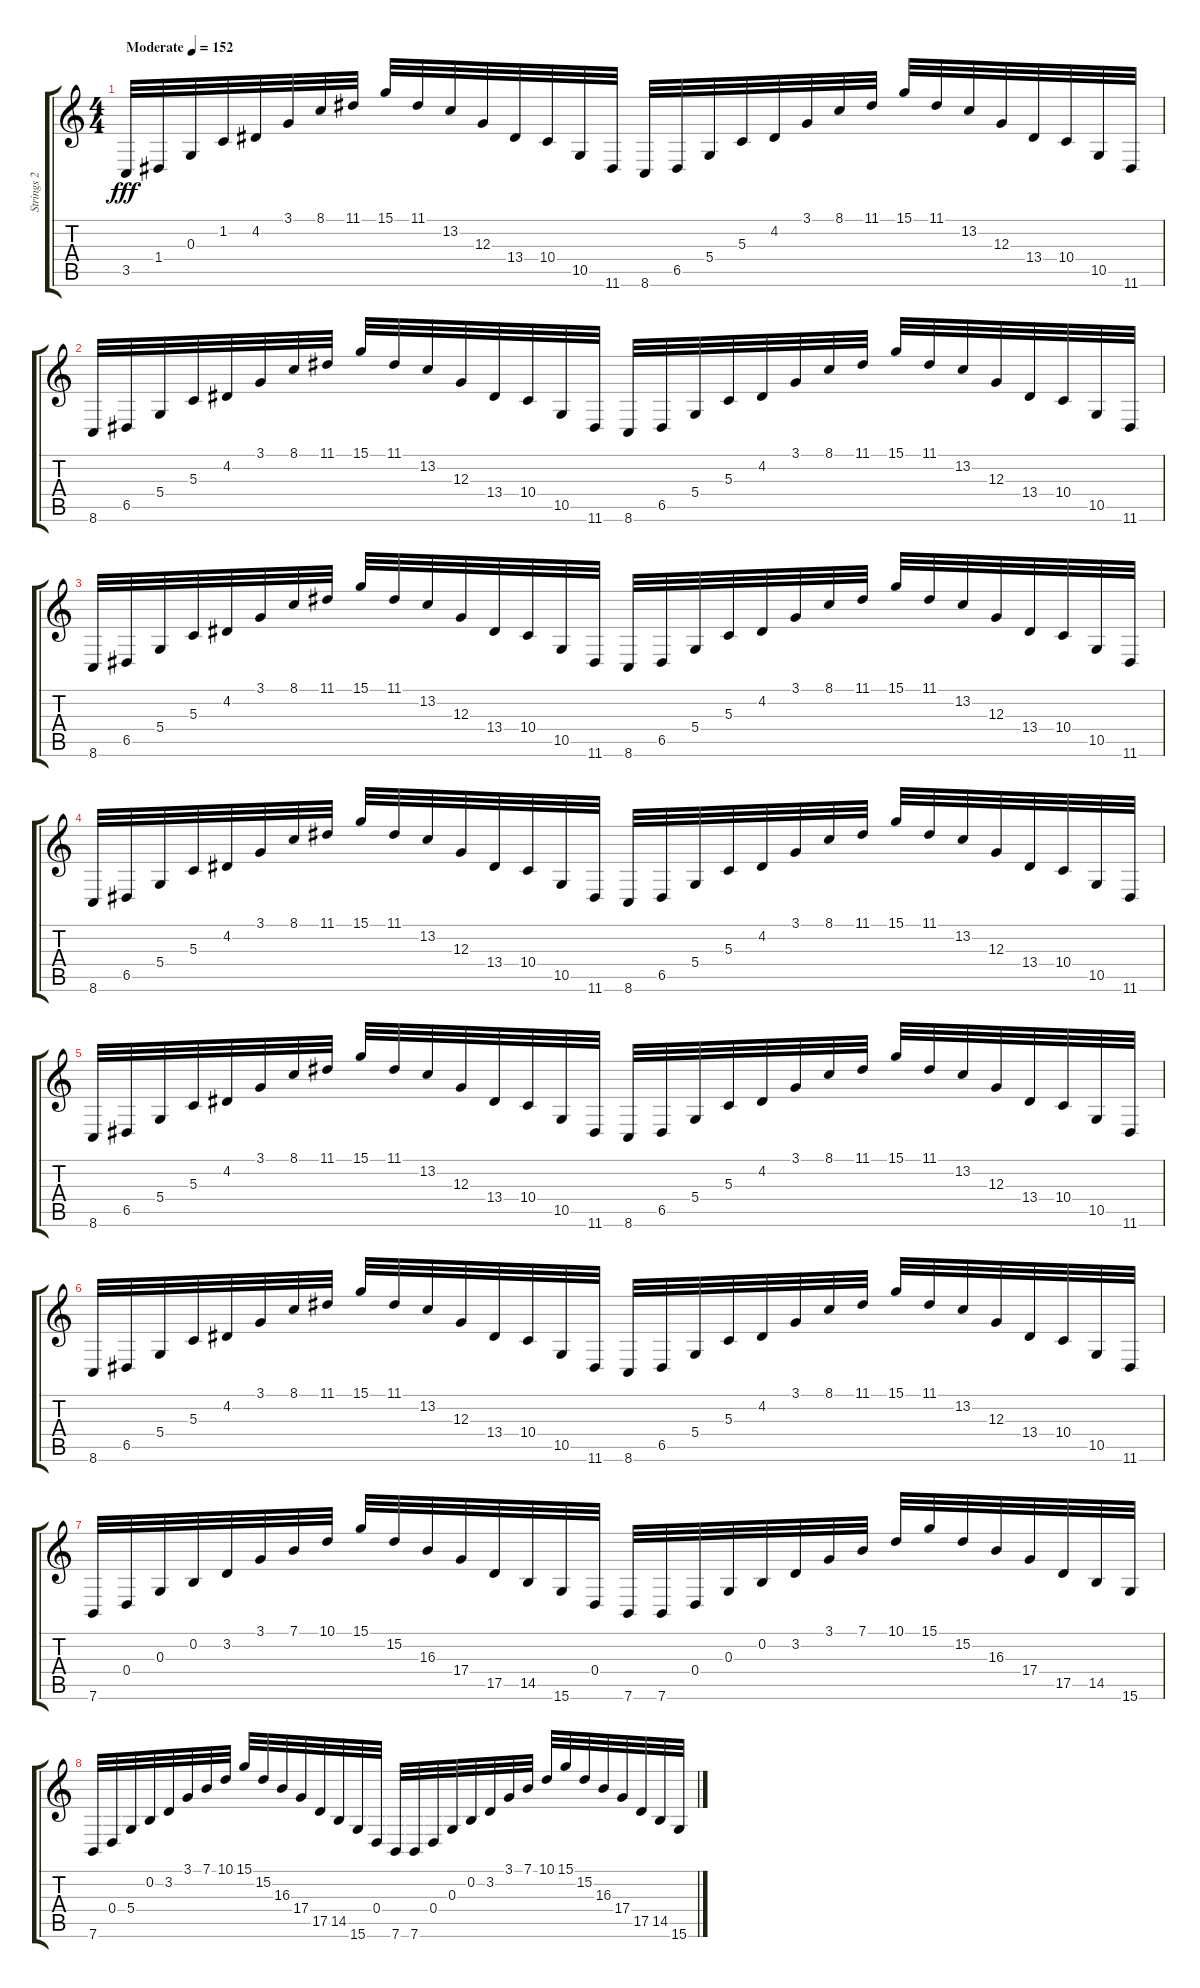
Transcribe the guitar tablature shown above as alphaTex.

\track ("Strings 2" "Strings 2") {instrument stringensemble1}
\staff {score tabs}
\tuning (E4 B3 G3 D3 A2 E2) {hide}
\ts (4 4)
\tempo (152 "Moderate")
\clef g2
\ks c
3.5.32{dy fff instrument stringensemble1} 1.4.32 0.3.32 1.2.32 4.2.32 3.1.32 8.1.32 11.1.32 15.1.32 11.1.32 13.2.32 12.3.32 13.4.32 10.4.32 10.5.32 11.6.32 8.6.32 6.5.32 5.4.32 5.3.32 4.2.32 3.1.32 8.1.32 11.1.32 15.1.32 11.1.32 13.2.32 12.3.32 13.4.32 10.4.32 10.5.32 11.6.32 |
8.6.32 6.5.32 5.4.32 5.3.32 4.2.32 3.1.32 8.1.32 11.1.32 15.1.32 11.1.32 13.2.32 12.3.32 13.4.32 10.4.32 10.5.32 11.6.32 8.6.32 6.5.32 5.4.32 5.3.32 4.2.32 3.1.32 8.1.32 11.1.32 15.1.32 11.1.32 13.2.32 12.3.32 13.4.32 10.4.32 10.5.32 11.6.32 |
8.6.32 6.5.32 5.4.32 5.3.32 4.2.32 3.1.32 8.1.32 11.1.32 15.1.32 11.1.32 13.2.32 12.3.32 13.4.32 10.4.32 10.5.32 11.6.32 8.6.32 6.5.32 5.4.32 5.3.32 4.2.32 3.1.32 8.1.32 11.1.32 15.1.32 11.1.32 13.2.32 12.3.32 13.4.32 10.4.32 10.5.32 11.6.32 |
8.6.32 6.5.32 5.4.32 5.3.32 4.2.32 3.1.32 8.1.32 11.1.32 15.1.32 11.1.32 13.2.32 12.3.32 13.4.32 10.4.32 10.5.32 11.6.32 8.6.32 6.5.32 5.4.32 5.3.32 4.2.32 3.1.32 8.1.32 11.1.32 15.1.32 11.1.32 13.2.32 12.3.32 13.4.32 10.4.32 10.5.32 11.6.32 |
8.6.32 6.5.32 5.4.32 5.3.32 4.2.32 3.1.32 8.1.32 11.1.32 15.1.32 11.1.32 13.2.32 12.3.32 13.4.32 10.4.32 10.5.32 11.6.32 8.6.32 6.5.32 5.4.32 5.3.32 4.2.32 3.1.32 8.1.32 11.1.32 15.1.32 11.1.32 13.2.32 12.3.32 13.4.32 10.4.32 10.5.32 11.6.32 |
8.6.32 6.5.32 5.4.32 5.3.32 4.2.32 3.1.32 8.1.32 11.1.32 15.1.32 11.1.32 13.2.32 12.3.32 13.4.32 10.4.32 10.5.32 11.6.32 8.6.32 6.5.32 5.4.32 5.3.32 4.2.32 3.1.32 8.1.32 11.1.32 15.1.32 11.1.32 13.2.32 12.3.32 13.4.32 10.4.32 10.5.32 11.6.32 |
7.6.32 0.4.32 0.3.32 0.2.32 3.2.32 3.1.32 7.1.32 10.1.32 15.1.32 15.2.32 16.3.32 17.4.32 17.5.32 14.5.32 15.6.32 0.4.32 7.6.32 7.6.32 0.4.32 0.3.32 0.2.32 3.2.32 3.1.32 7.1.32 10.1.32 15.1.32 15.2.32 16.3.32 17.4.32 17.5.32 14.5.32 15.6.32 |
7.6.32 0.4.32 5.4.32 0.2.32 3.2.32 3.1.32 7.1.32 10.1.32 15.1.32 15.2.32 16.3.32 17.4.32 17.5.32 14.5.32 15.6.32 0.4.32 7.6.32 7.6.32 0.4.32 0.3.32 0.2.32 3.2.32 3.1.32 7.1.32 10.1.32 15.1.32 15.2.32 16.3.32 17.4.32 17.5.32 14.5.32 15.6.32
